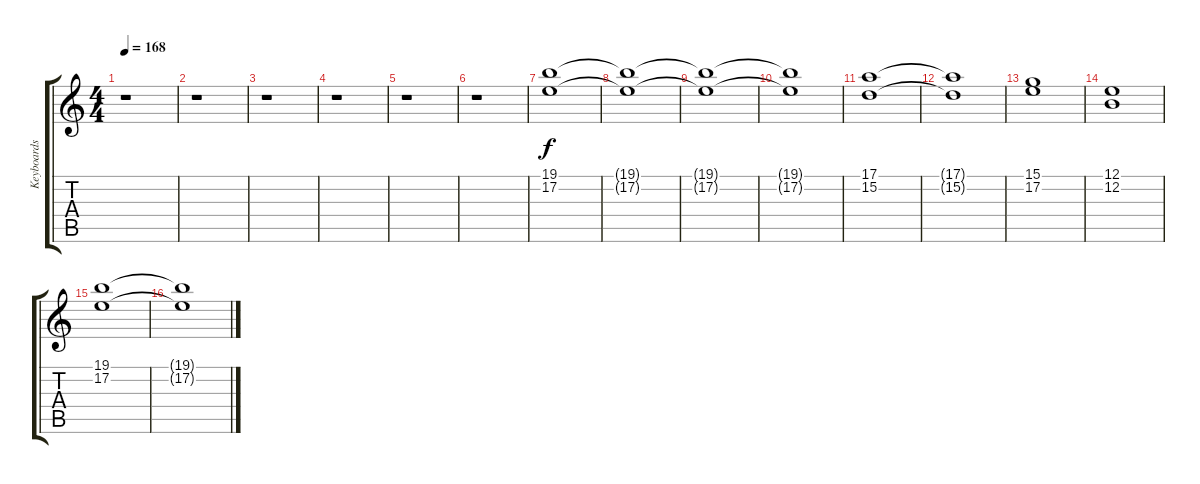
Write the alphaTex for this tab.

\track ("Keyboards" "Keyboards") {instrument synthstrings1}
\staff {score tabs}
\tuning (E4 B3 G3 D3 A2 E2) {hide}
\ts (4 4)
\tempo 168
\clef g2
\ks c
r.1{dy f} |
r.1 |
r.1 |
r.1 |
r.1 |
r.1 |
(19.1 17.2).1 |
(19.1{t} 17.2{t}).1 |
(19.1{t} 17.2{t}).1 |
(19.1{t} 17.2{t}).1 |
(17.1 15.2).1 |
(17.1{t} 15.2{t}).1 |
(15.1 17.2).1 |
(12.1 12.2).1 |
(19.1 17.2).1 |
(19.1{t} 17.2{t}).1
